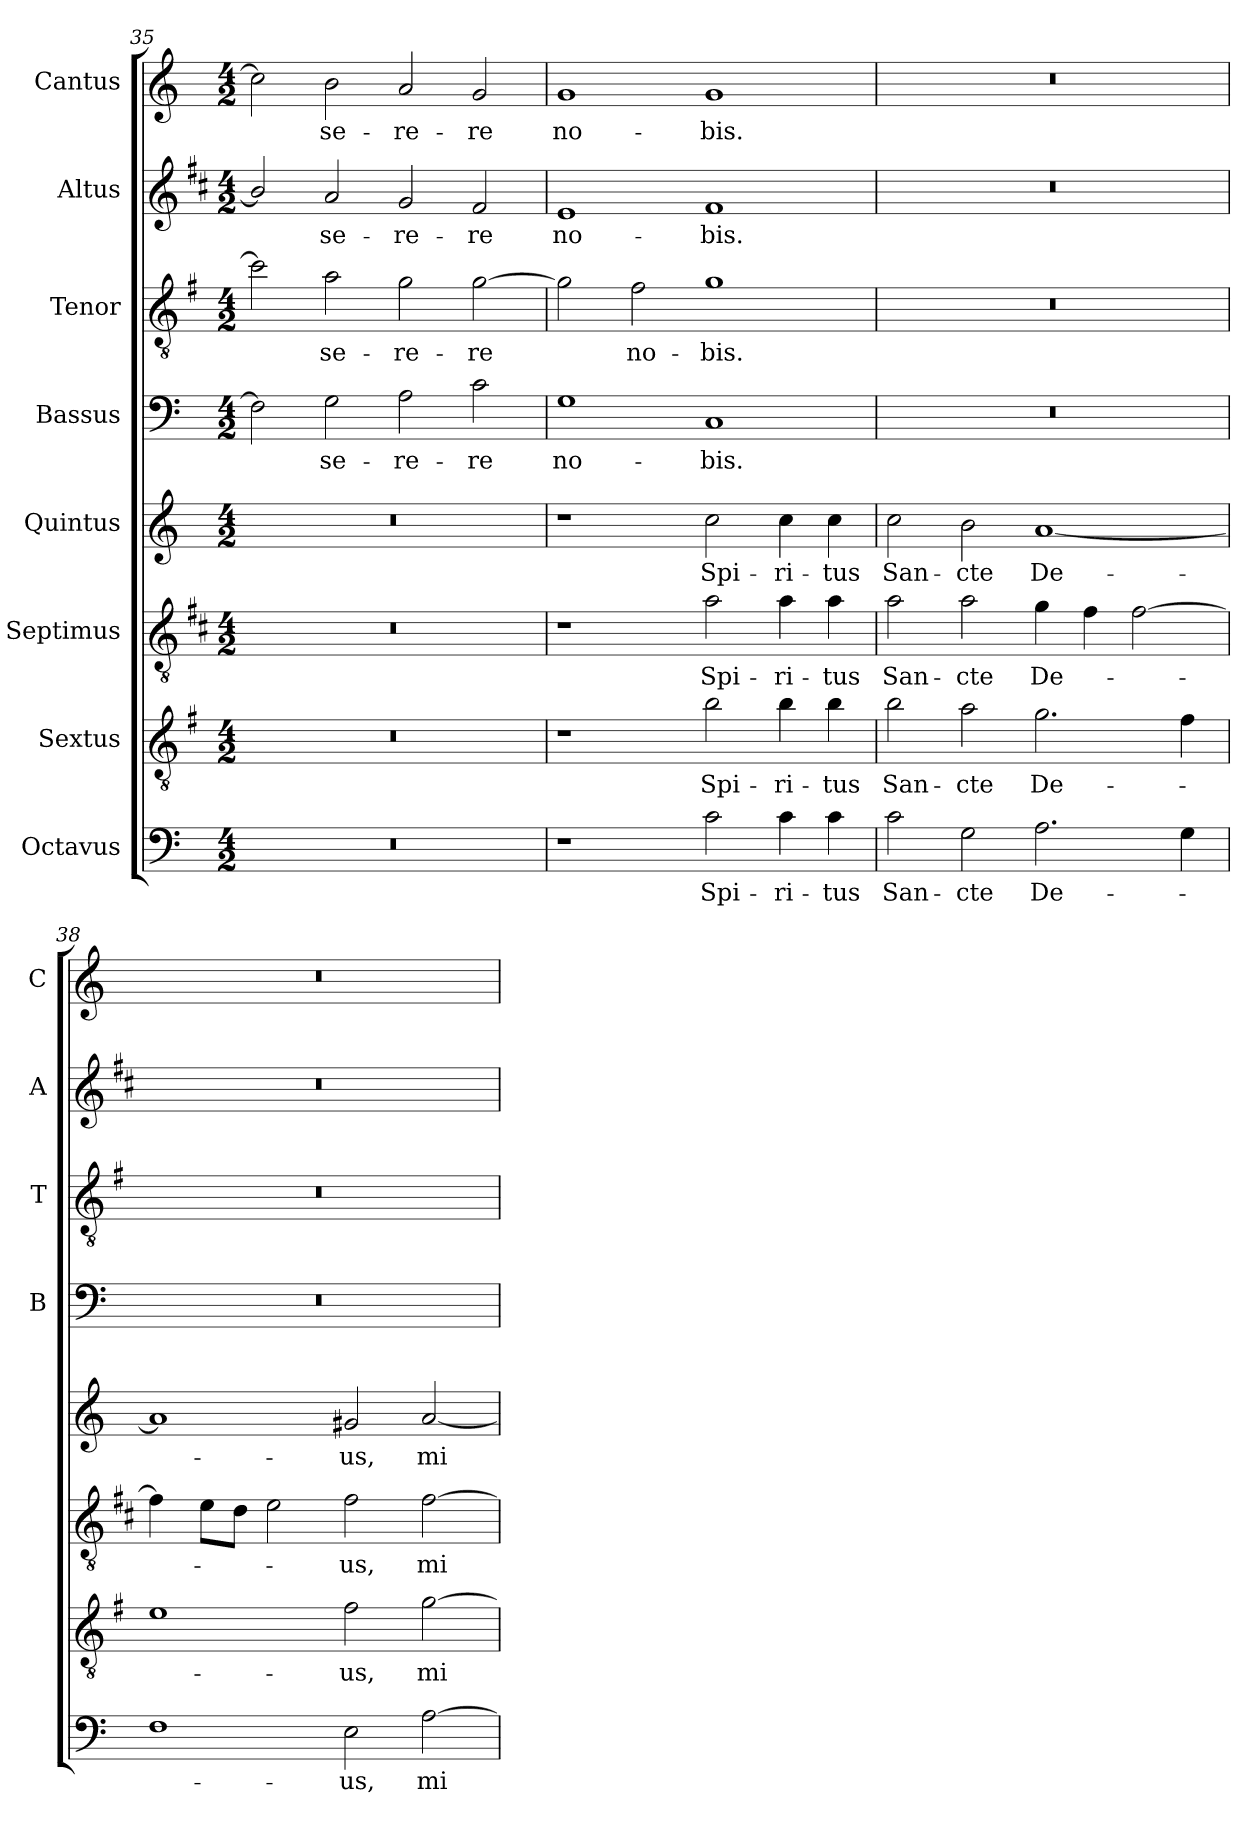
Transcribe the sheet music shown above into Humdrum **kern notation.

**kern	**text	**kern	**text	**kern	**text	**kern	**text	**kern	**text	**kern	**text	**kern	**text	**kern	**text
*part8	*part8	*part7	*part7	*part6	*part6	*part5	*part5	*part4	*part4	*part3	*part3	*part2	*part2	*part1	*part1
*staff8	*staff8	*staff7	*staff7	*staff6	*staff6	*staff5	*staff5	*staff4	*staff4	*staff3	*staff3	*staff2	*staff2	*staff1	*staff1
*I"Octavus	*	*I"Sextus	*	*I"Septimus	*	*I"Quintus	*	*I"Bassus	*	*I"Tenor	*	*I"Altus	*	*I"Cantus	*
*	*	*	*	*	*	*	*	*I'B	*	*I'T	*	*I'A	*	*I'C	*
*clefF4	*	*clefGv2	*	*clefGv2	*	*clefG2	*	*clefF4	*	*clefGv2	*	*clefG2	*	*clefG2	*
*	*	*ITrd4c7	*	*ITrd1c2	*	*	*	*	*	*ITrd4c7	*	*ITrd1c2	*	*	*
*k[]	*	*k[]	*	*k[]	*	*k[]	*	*k[]	*	*k[]	*	*k[]	*	*k[]	*
*C:	*	*C:	*	*C:	*	*C:	*	*C:	*	*C:	*	*C:	*	*C:	*
*M4/2	*	*M4/2	*	*M4/2	*	*M4/2	*	*M4/2	*	*M4/2	*	*M4/2	*	*M4/2	*
=35	=35	=35	=35	=35	=35	=35	=35	=35	=35	=35	=35	=35	=35	=35	=35
0r	.	0r	.	0r	.	0r	.	2F\]	.	2f\]	.	2a/]	.	2cc\]	.
!	!	!	!	!	!	!	!	!	!LO:LY:b	!	!LO:LY:b	!	!LO:LY:b	!	!LO:LY:b
.	.	.	.	.	.	.	.	2G\	-se-	2d\	-se-	2g/	-se-	2b\	-se-
!	!	!	!	!	!	!	!	!	!LO:LY:b	!	!LO:LY:b	!	!LO:LY:b	!	!LO:LY:b
.	.	.	.	.	.	.	.	2A\	-re-	2c\	-re-	2f/	-re-	2a/	-re-
!	!	!	!	!	!	!	!	!	!LO:LY:b	!	!LO:LY:b	!	!LO:LY:b	!	!LO:LY:b
.	.	.	.	.	.	.	.	2c\	-re	[2c\	-re	2e/	-re	2g/	-re
!!LO:PB:g=z
=36	=36	=36	=36	=36	=36	=36	=36	=36	=36	=36	=36	=36	=36	=36	=36
!	!	!	!	!	!	!	!	!	!LO:LY:b	!	!	!	!LO:LY:b	!	!LO:LY:b
1r	.	1r	.	1r	.	1r	.	1G	no-	2c\]	.	1d	no-	1g	no-
!	!	!	!	!	!	!	!	!	!	!	!LO:LY:b	!	!	!	!
.	.	.	.	.	.	.	.	.	.	2B\	no-	.	.	.	.
!	!LO:LY:b	!	!LO:LY:b	!	!LO:LY:b	!	!LO:LY:b	!	!LO:LY:b	!	!LO:LY:b	!	!LO:LY:b	!	!LO:LY:b
2c\	Spi-	2e\	Spi-	2g\	Spi-	2cc\	Spi-	1C	-bis.	1c	-bis.	1e	-bis.	1g	-bis.
!	!LO:LY:b	!	!LO:LY:b	!	!LO:LY:b	!	!LO:LY:b	!	!	!	!	!	!	!	!
4c\	-ri-	4e\	-ri-	4g\	-ri-	4cc\	-ri-	.	.	.	.	.	.	.	.
!	!LO:LY:b	!	!LO:LY:b	!	!LO:LY:b	!	!LO:LY:b	!	!	!	!	!	!	!	!
4c\	-tus	4e\	-tus	4g\	-tus	4cc\	-tus	.	.	.	.	.	.	.	.
=37	=37	=37	=37	=37	=37	=37	=37	=37	=37	=37	=37	=37	=37	=37	=37
!	!LO:LY:b	!	!LO:LY:b	!	!LO:LY:b	!	!LO:LY:b	!	!	!	!	!	!	!	!
2c\	San-	2e\	San-	2g\	San-	2cc\	San-	0r	.	0r	.	0r	.	0r	.
!	!LO:LY:b	!	!LO:LY:b	!	!LO:LY:b	!	!LO:LY:b	!	!	!	!	!	!	!	!
2G\	-cte	2d\	-cte	2g\	-cte	2b\	-cte	.	.	.	.	.	.	.	.
!	!LO:LY:b	!	!LO:LY:b	!	!LO:LY:b	!	!LO:LY:b	!	!	!	!	!	!	!	!
2.A\	De-	2.c\	De-	4f\	De-	[1a	De-	.	.	.	.	.	.	.	.
.	.	.	.	4e\	.	.	.	.	.	.	.	.	.	.	.
.	.	.	.	[2e\	.	.	.	.	.	.	.	.	.	.	.
4G\	.	4B\	.	.	.	.	.	.	.	.	.	.	.	.	.
=38	=38	=38	=38	=38	=38	=38	=38	=38	=38	=38	=38	=38	=38	=38	=38
1F	.	1A	.	4e\]	.	1a]	.	0r	.	0r	.	0r	.	0r	.
.	.	.	.	8d\L	.	.	.	.	.	.	.	.	.	.	.
.	.	.	.	8c\J	.	.	.	.	.	.	.	.	.	.	.
.	.	.	.	2d\	.	.	.	.	.	.	.	.	.	.	.
!	!LO:LY:b	!	!LO:LY:b	!	!LO:LY:b	!	!LO:LY:b	!	!	!	!	!	!	!	!
2E\	-us,	2B\	-us,	2e\	-us,	2g#X/	-us,	.	.	.	.	.	.	.	.
!	!LO:LY:b	!	!LO:LY:b	!	!LO:LY:b	!	!LO:LY:b	!	!	!	!	!	!	!	!
[2A\	mi-	[2c\	mi-	[2e\	mi-	[2a/	mi-	.	.	.	.	.	.	.	.
=	=	=	=	=	=	=	=	=	=	=	=	=	=	=	=
*-	*-	*-	*-	*-	*-	*-	*-	*-	*-	*-	*-	*-	*-	*-	*-
